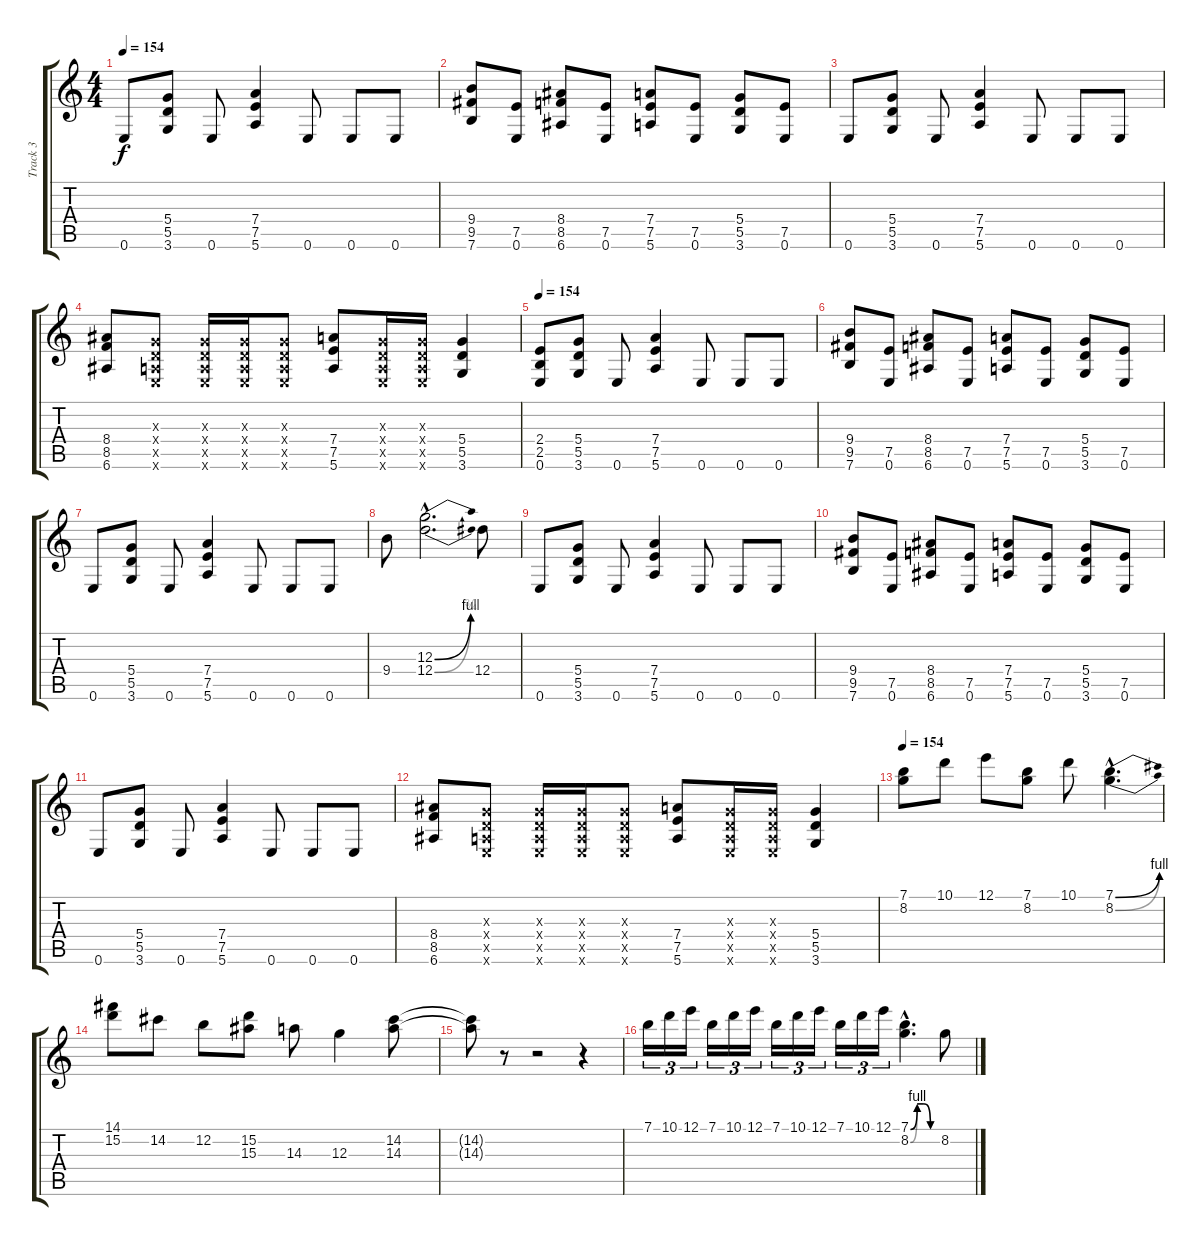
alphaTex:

\track ("Track 3" "Track 3") {instrument overdrivenguitar}
\staff {score tabs}
\tuning (E4 B3 G3 D3 A2 E2) {hide}
\ts (4 4)
\tempo 154
\clef g2
\ks c
0.6.8{dy f} (5.4 5.5 3.6).8 0.6.8 (7.4 7.5 5.6).4 0.6.8 0.6.8 0.6.8 |
(9.4 9.5 7.6).8 (7.5 0.6).8 (8.4 8.5 6.6).8 (7.5 0.6).8 (7.4 7.5 5.6).8 (7.5 0.6).8 (5.4 5.5 3.6).8 (7.5 0.6).8 |
0.6.8 (5.4 5.5 3.6).8 0.6.8 (7.4 7.5 5.6).4 0.6.8 0.6.8 0.6.8 |
(8.4 8.5 6.6).8 (0.3{x} 0.4{x} 0.5{x} 0.6{x}).8 (0.3{x} 0.4{x} 0.5{x} 0.6{x}).16 (0.3{x} 0.4{x} 0.5{x} 0.6{x}).16 (0.3{x} 0.4{x} 0.5{x} 0.6{x}).8 (7.4 7.5 5.6).8 (0.3{x} 0.4{x} 0.5{x} 0.6{x}).16 (0.3{x} 0.4{x} 0.5{x} 0.6{x}).16 (5.4 5.5 3.6).4 |
\tempo 154
(2.4 2.5 0.6).8 (5.4 5.5 3.6).8 0.6.8 (7.4 7.5 5.6).4 0.6.8 0.6.8 0.6.8 |
(9.4 9.5 7.6).8 (7.5 0.6).8 (8.4 8.5 6.6).8 (7.5 0.6).8 (7.4 7.5 5.6).8 (7.5 0.6).8 (5.4 5.5 3.6).8 (7.5 0.6).8 |
0.6.8 (5.4 5.5 3.6).8 0.6.8 (7.4 7.5 5.6).4 0.6.8 0.6.8 0.6.8 |
9.4.8 (12.3{be (bend 0 0 60 4) hac} 12.4{be (bend 0 0 60 3) hac}).2{d} 12.4.8 |
0.6.8 (5.4 5.5 3.6).8 0.6.8 (7.4 7.5 5.6).4 0.6.8 0.6.8 0.6.8 |
(9.4 9.5 7.6).8 (7.5 0.6).8 (8.4 8.5 6.6).8 (7.5 0.6).8 (7.4 7.5 5.6).8 (7.5 0.6).8 (5.4 5.5 3.6).8 (7.5 0.6).8 |
0.6.8 (5.4 5.5 3.6).8 0.6.8 (7.4 7.5 5.6).4 0.6.8 0.6.8 0.6.8 |
(8.4 8.5 6.6).8 (0.3{x} 0.4{x} 0.5{x} 0.6{x}).8 (0.3{x} 0.4{x} 0.5{x} 0.6{x}).16 (0.3{x} 0.4{x} 0.5{x} 0.6{x}).16 (0.3{x} 0.4{x} 0.5{x} 0.6{x}).8 (7.4 7.5 5.6).8 (0.3{x} 0.4{x} 0.5{x} 0.6{x}).16 (0.3{x} 0.4{x} 0.5{x} 0.6{x}).16 (5.4 5.5 3.6).4 |
\tempo 154
(7.1 8.2).8 10.1.8 12.1.8 (7.1 8.2).8 10.1.8 (7.1{be (bend 0 0 60 4) hac} 8.2{be (bend 0 0 60 4) hac}).4{d} |
(14.1 15.2).8 14.2.8 12.2.8 (15.2 15.3).8 14.3.8 12.3.4 (14.2 14.3).8 |
(14.2{t} 14.3{t}).8 r.8 r.2 r.4 |
7.1.16{tu (3 2)} 10.1.16{tu (3 2)} 12.1.16{tu (3 2)} 7.1.16{tu (3 2)} 10.1.16{tu (3 2)} 12.1.16{tu (3 2)} 7.1.16{tu (3 2)} 10.1.16{tu (3 2)} 12.1.16{tu (3 2)} 7.1.16{tu (3 2)} 10.1.16{tu (3 2)} 12.1.16{tu (3 2)} (7.1{be (custom 0 0 15 4 30 4 45 0 60 0) hac} 8.2{be (custom 0 0 15 4 30 4 45 0 60 0) hac}).4{d} 8.2.8
